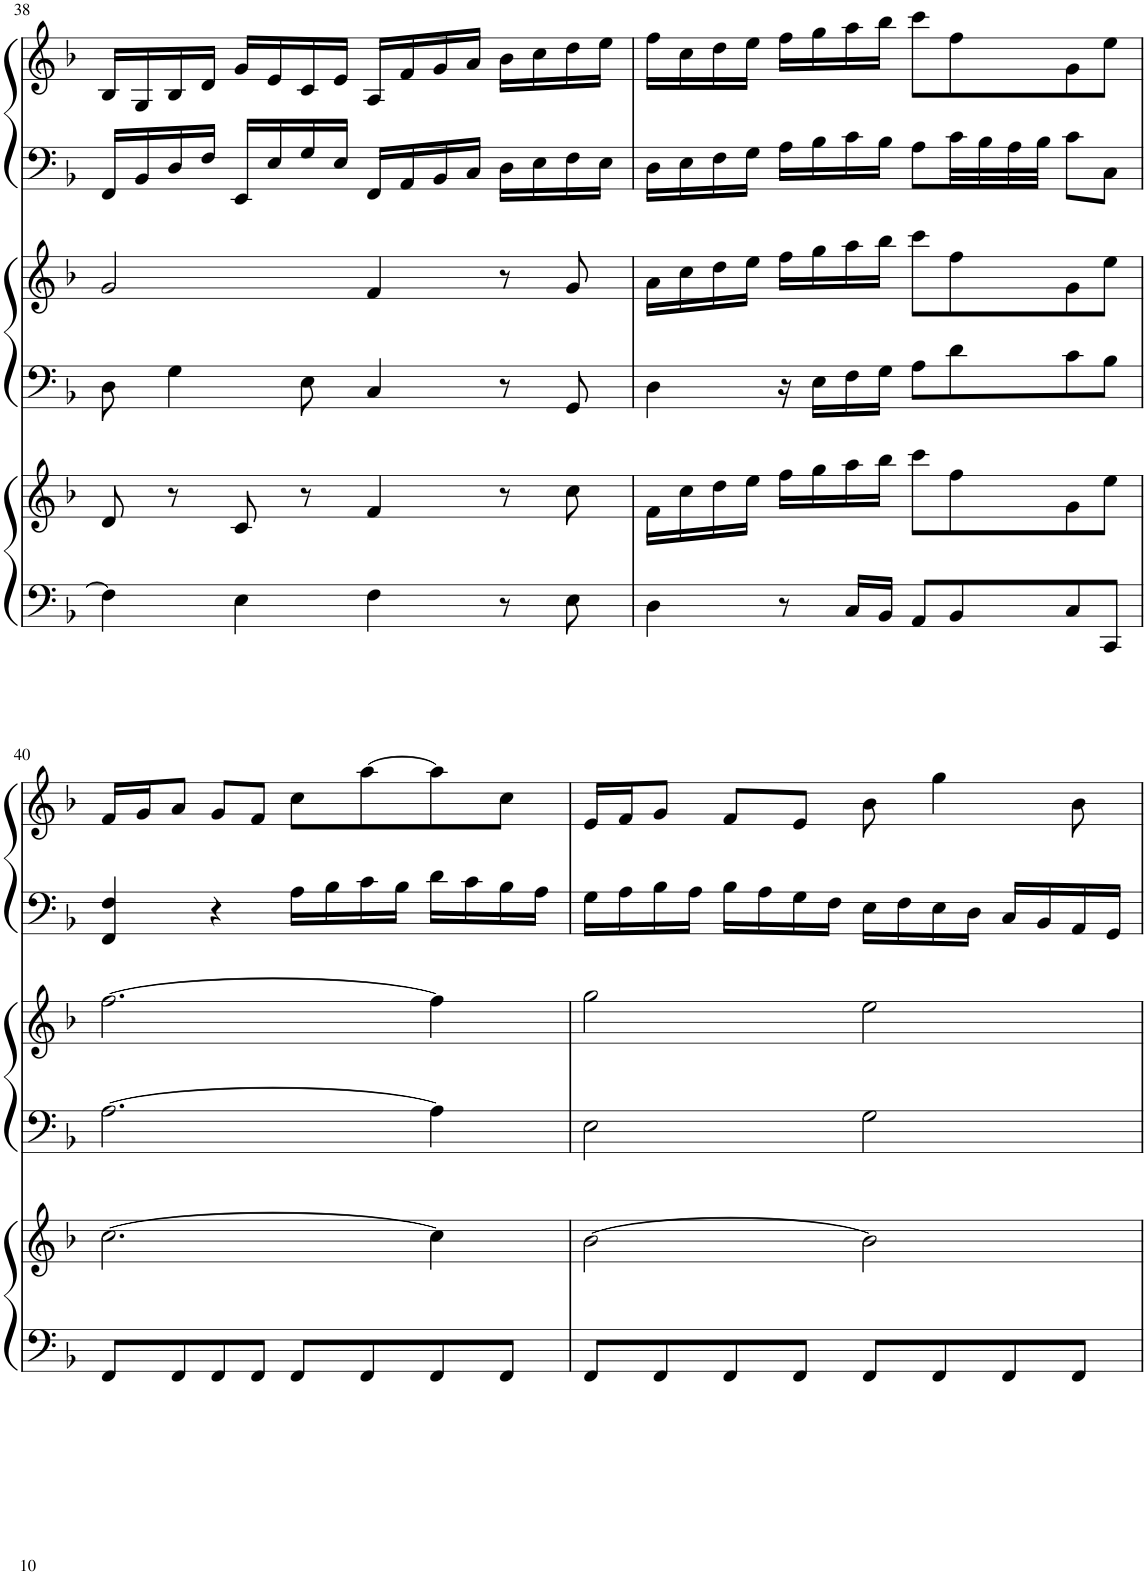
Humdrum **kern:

**kern	**kern	**kern	**kern	**kern	**kern
*part3	*part3	*part2	*part2	*part1	*part1
*staff6	*staff5	*staff4	*staff3	*staff2	*staff1
*I"Harp	*	*I"Harp	*	*I"Harp	*
*I'Hp	*	*I'Hp	*	*I'Hp	*
!!LO:PB:g=z
*clefF4	*clefG2	*clefF4	*clefG2	*clefF4	*clefG2
*k[b-]	*k[b-]	*k[b-]	*k[b-]	*k[b-]	*k[b-]
*M4/4	*M4/4	*M4/4	*M4/4	*M4/4	*M4/4
=38	=38	=38	=38	=38	=38
4F\]	8d/	8D\	2g/	16FF/LL	16B-/LL
.	.	.	.	16BB-/	16G/
.	8r	4G\	.	16D/	16B-/
.	.	.	.	16F/JJ	16d/JJ
4E\	8c/	.	.	16EE/LL	16g/LL
.	.	.	.	16E/	16e/
.	8r	8E\	.	16G/	16c/
.	.	.	.	16E/JJ	16e/JJ
4F\	4f/	4C/	4f/	16FF/LL	16A/LL
.	.	.	.	16AA/	16f/
.	.	.	.	16BB-/	16g/
.	.	.	.	16C/JJ	16a/JJ
8r	8r	8r	8r	16D\LL	16b-\LL
.	.	.	.	16E\	16cc\
8E\	8cc\	8GG/	8g/	16F\	16dd\
.	.	.	.	16E\JJ	16ee\JJ
=39	=39	=39	=39	=39	=39
4D\	16f\LL	4D\	16a\LL	16D\LL	16ff\LL
.	16cc\	.	16cc\	16E\	16cc\
.	16dd\	.	16dd\	16F\	16dd\
.	16ee\JJ	.	16ee\JJ	16G\JJ	16ee\JJ
8r	16ff\LL	16r	16ff\LL	16A\LL	16ff\LL
.	16gg\	16E\LL	16gg\	16B-\	16gg\
16C/LL	16aa\	16F\	16aa\	16c\	16aa\
16BB-/JJ	16bb-\JJ	16G\JJ	16bb-\JJ	16B-\JJ	16bb-\JJ
8AA/L	8ccc\L	8A\L	8ccc\L	8A\L	8ccc\L
8BB-/	8ff\	8d\	8ff\	32c\LL	8ff\
.	.	.	.	32B-\	.
.	.	.	.	32A\	.
.	.	.	.	32B-\JJJ	.
8C/	8g\	8c\	8g\	8c\L	8g\
8CC/J	8ee\J	8B-\J	8ee\J	8C\J	8ee\J
!!LO:LB:g=z
=40	=40	=40	=40	=40	=40
8FF/L	[2.cc\	[2.A\	[2.ff\	4FF/ 4F/	16f/LL
.	.	.	.	.	16g/J
8FF/	.	.	.	.	8a/J
8FF/	.	.	.	4r	8g/L
8FF/J	.	.	.	.	8f/J
8FF/L	.	.	.	16A\LL	8cc\L
.	.	.	.	16B-\	.
8FF/	.	.	.	16c\	[8aa\
.	.	.	.	16B-\JJ	.
8FF/	4cc\]	4A\]	4ff\]	16d\LL	8aa\]
.	.	.	.	16c\	.
8FF/J	.	.	.	16B-\	8cc\J
.	.	.	.	16A\JJ	.
=41	=41	=41	=41	=41	=41
8FF/L	[2b-\	2E\	2gg\	16G\LL	16e/LL
.	.	.	.	16A\	16f/J
8FF/	.	.	.	16B-\	8g/J
.	.	.	.	16A\JJ	.
8FF/	.	.	.	16B-\LL	8f/L
.	.	.	.	16A\	.
8FF/J	.	.	.	16G\	8e/J
.	.	.	.	16F\JJ	.
8FF/L	2b-\]	2G\	2ee\	16E\LL	8b-\
.	.	.	.	16F\	.
8FF/	.	.	.	16E\	4gg\
.	.	.	.	16D\JJ	.
8FF/	.	.	.	16C/LL	.
.	.	.	.	16BB-/	.
8FF/J	.	.	.	16AA/	8b-\
.	.	.	.	16GG/JJ	.
=	=	=	=	=	=
*-	*-	*-	*-	*-	*-
